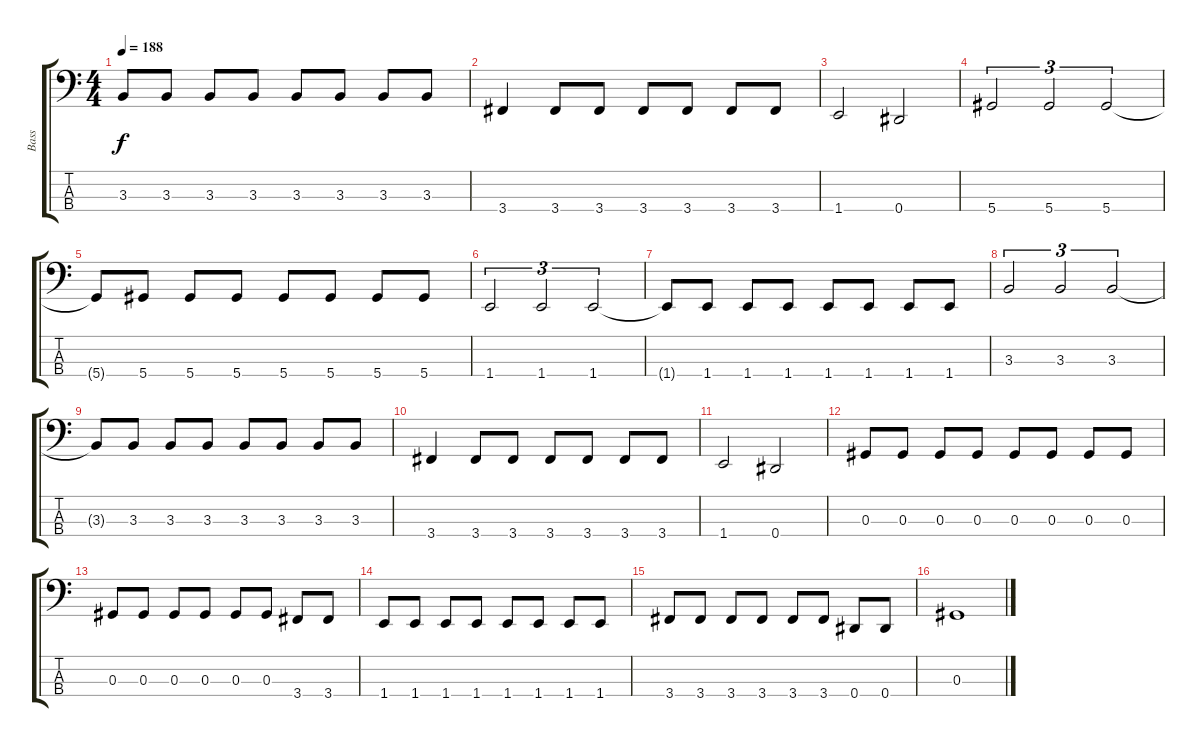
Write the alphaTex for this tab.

\track ("Bass" "Bass") {instrument electricbassfinger}
\staff {score tabs}
\tuning (Gb2 Db2 Ab1 Eb1) {hide}
\ts (4 4)
\tempo 188
\clef f4
\ks c
3.3{t}.8{dy f} 3.3.8 3.3.8 3.3.8 3.3.8 3.3.8 3.3.8 3.3.8 |
3.4.4 3.4.8 3.4.8 3.4.8 3.4.8 3.4.8 3.4.8 |
1.4.2 0.4.2 |
5.4.2{tu (3 2)} 5.4.2{tu (3 2)} 5.4.2{tu (3 2)} |
5.4{t}.8 5.4.8 5.4.8 5.4.8 5.4.8 5.4.8 5.4.8 5.4.8 |
1.4.2{tu (3 2)} 1.4.2{tu (3 2)} 1.4.2{tu (3 2)} |
1.4{t}.8 1.4.8 1.4.8 1.4.8 1.4.8 1.4.8 1.4.8 1.4.8 |
3.3.2{tu (3 2)} 3.3.2{tu (3 2)} 3.3.2{tu (3 2)} |
3.3{t}.8 3.3.8 3.3.8 3.3.8 3.3.8 3.3.8 3.3.8 3.3.8 |
3.4.4 3.4.8 3.4.8 3.4.8 3.4.8 3.4.8 3.4.8 |
1.4.2 0.4.2 |
0.3.8 0.3.8 0.3.8 0.3.8 0.3.8 0.3.8 0.3.8 0.3.8 |
0.3.8 0.3.8 0.3.8 0.3.8 0.3.8 0.3.8 3.4.8 3.4.8 |
1.4.8 1.4.8 1.4.8 1.4.8 1.4.8 1.4.8 1.4.8 1.4.8 |
3.4.8 3.4.8 3.4.8 3.4.8 3.4.8 3.4.8 0.4.8 0.4.8 |
0.3.1
